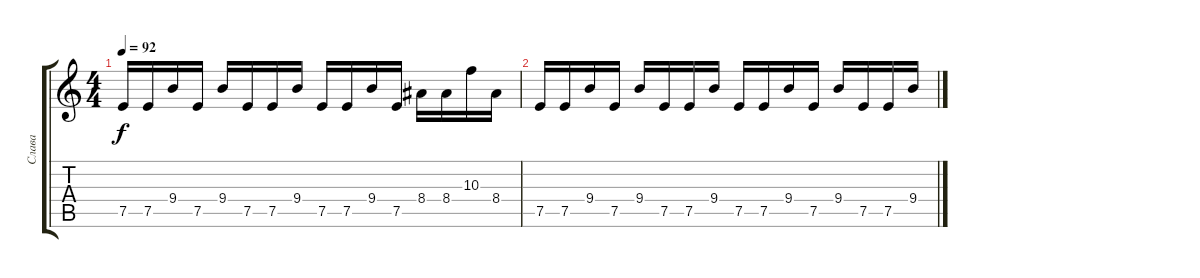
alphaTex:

\track ("Слава" "Слава") {instrument distortionguitar}
\staff {score tabs}
\tuning (E4 B3 G3 D3 A2 E2) {hide}
\ts (4 4)
\tempo 92
\clef g2
\ks c
7.5.16{dy f} 7.5.16 9.4.16 7.5.16 9.4.16 7.5.16 7.5.16 9.4.16 7.5.16 7.5.16 9.4.16 7.5.16 8.4.16 8.4.16 10.3.16 8.4.16 |
7.5.16 7.5.16 9.4.16 7.5.16 9.4.16 7.5.16 7.5.16 9.4.16 7.5.16 7.5.16 9.4.16 7.5.16 9.4.16 7.5.16 7.5.16 9.4.16
